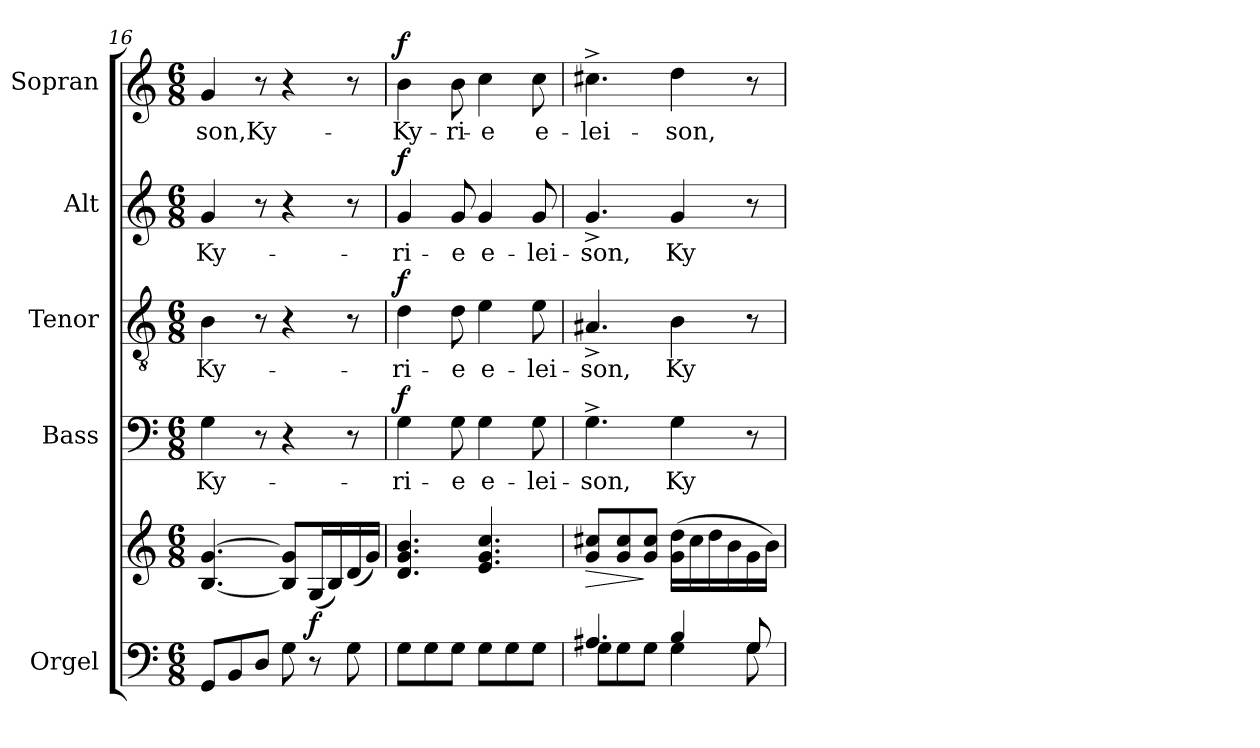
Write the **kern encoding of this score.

**kern	**kern	**dynam	**kern	**text	**dynam	**kern	**text	**dynam	**kern	**text	**dynam	**kern	**text	**dynam
*part5	*part5	*part5	*part4	*part4	*part4	*part3	*part3	*part3	*part2	*part2	*part2	*part1	*part1	*part1
*staff6	*staff5	*staff5/6	*staff4	*staff4	*staff4	*staff3	*staff3	*staff3	*staff2	*staff2	*staff2	*staff1	*staff1	*staff1
*I"Orgel	*	*	*I"Bass	*	*	*I"Tenor	*	*	*I"Alt	*	*	*I"Sopran	*	*
*I'Org.	*	*	*I'B.	*	*	*I'T.	*	*	*I'A.	*	*	*I'S.	*	*
*clefF4	*clefG2	*	*clefF4	*	*	*clefGv2	*	*	*clefG2	*	*	*clefG2	*	*
*k[]	*k[]	*	*k[]	*	*	*k[]	*	*	*k[]	*	*	*k[]	*	*
*C:	*C:	*	*C:	*	*	*C:	*	*	*C:	*	*	*C:	*	*
*M6/8	*M6/8	*	*M6/8	*	*	*M6/8	*	*	*M6/8	*	*	*M6/8	*	*
=16	=16	=16	=16	=16	=16	=16	=16	=16	=16	=16	=16	=16	=16	=16
!	!	!	!	!LO:LY:b	!	!	!LO:LY:b	!	!	!LO:LY:b	!	!	!LO:LY:b	!
8GG/L	[4.B/ [4.g/	.	4G\	Ky-	.	4B\	Ky-	.	4g/	Ky-	.	4g/	-son,Ky-	.
8BB/	.	.	.	.	.	.	.	.	.	.	.	.	.	.
8D/J	.	.	8r	.	.	8r	.	.	8r	.	.	8r	.	.
8G\	8B/] 8g/]L	.	4r	.	.	4r	.	.	4r	.	.	4r	.	.
!	!	!LO:DY:b	!	!	!	!	!	!	!	!	!	!	!	!
8r	(<16G/L	f	.	.	.	.	.	.	.	.	.	.	.	.
.	16B/)	.	.	.	.	.	.	.	.	.	.	.	.	.
8G\	(<16d/	.	8r	.	.	8r	.	.	8r	.	.	8r	.	.
.	16g/JJ)	.	.	.	.	.	.	.	.	.	.	.	.	.
=17	=17	=17	=17	=17	=17	=17	=17	=17	=17	=17	=17	=17	=17	=17
!	!	!	!	!LO:LY:b	!LO:DY:a	!	!LO:LY:b	!LO:DY:a	!	!LO:LY:b	!LO:DY:a	!	!LO:LY:b	!LO:DY:a
8G\L	4.d/ 4.g/ 4.b/	.	4G\	-ri-	f	4d\	-ri-	f	4g/	-ri-	f	4b\	-Ky-	f
8G\	.	.	.	.	.	.	.	.	.	.	.	.	.	.
!	!	!	!	!LO:LY:b	!	!	!LO:LY:b	!	!	!LO:LY:b	!	!	!LO:LY:b	!
8G\J	.	.	8G\	-e	.	8d\	-e	.	8g/	-e	.	8b\	-ri-	.
!	!	!	!	!LO:LY:b	!	!	!LO:LY:b	!	!	!LO:LY:b	!	!	!LO:LY:b	!
8G\L	4.e/ 4.g/ 4.cc/	.	4G\	e-	.	4e\	e-	.	4g/	e-	.	4cc\	-e	.
8G\	.	.	.	.	.	.	.	.	.	.	.	.	.	.
!	!	!	!	!LO:LY:b	!	!	!LO:LY:b	!	!	!LO:LY:b	!	!	!LO:LY:b	!
8G\J	.	.	8G\	-lei-	.	8e\	-lei-	.	8g/	-lei-	.	8cc\	e-	.
!!LO:PB:g=z
=18	=18	=18	=18	=18	=18	=18	=18	=18	=18	=18	=18	=18	=18	=18
*^	*	*	*	*	*	*	*	*	*	*	*	*	*	*
!	!	!	!LO:HP:b	!	!LO:LY:b	!	!	!LO:LY:b	!	!	!LO:LY:b	!	!	!LO:LY:b	!
4.A#X/	8G\L	8g/ 8cc#X/L	>	4.G^>\	-son,	.	4.A#X^>/	-son,	.	4.g^>/	-son,	.	4.cc#X^>\	-lei-	.
.	8G\	8g/ 8cc#/	.	.	.	.	.	.	.	.	.	.	.	.	.
.	8G\J	8g/ 8cc#/J	]	.	.	.	.	.	.	.	.	.	.	.	.
!	!	!	!	!	!LO:LY:b	!	!	!LO:LY:b	!	!	!LO:LY:b	!	!	!LO:LY:b	!
4B/	4G\	(>16g\ 16dd\LL	.	4G\	Ky-	.	4B\	Ky-	.	4g/	Ky-	.	4dd\	-son,	.
.	.	16cc#\	.	.	.	.	.	.	.	.	.	.	.	.	.
.	.	16dd\	.	.	.	.	.	.	.	.	.	.	.	.	.
.	.	16b\	.	.	.	.	.	.	.	.	.	.	.	.	.
8G/	8G\	16g\	.	8r	.	.	8r	.	.	8r	.	.	8r	.	.
.	.	16b\JJ)	.	.	.	.	.	.	.	.	.	.	.	.	.
*v	*v	*	*	*	*	*	*	*	*	*	*	*	*	*	*
=	=	=	=	=	=	=	=	=	=	=	=	=	=	=
*-	*-	*-	*-	*-	*-	*-	*-	*-	*-	*-	*-	*-	*-	*-
